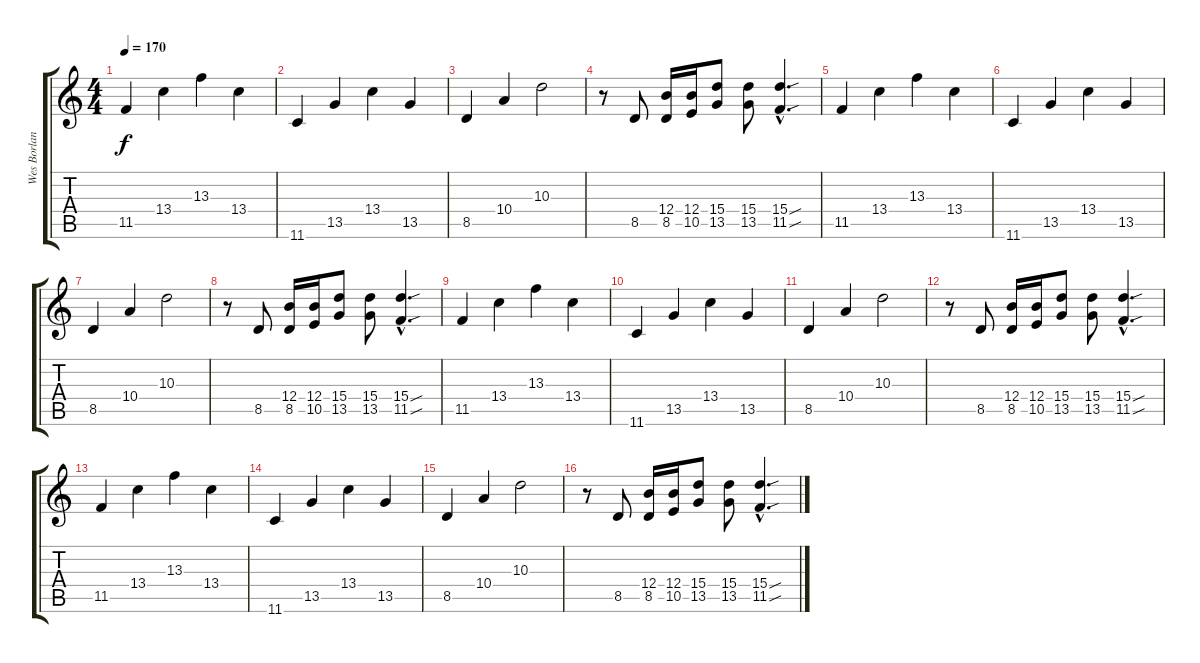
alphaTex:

\track ("Wes Borland" "Wes Borlan") {instrument electricguitarclean}
\staff {score tabs}
\tuning (Db4 Ab3 E3 B2 Gb2 Db2) {hide}
\ts (4 4)
\tempo 170
\clef g2
\ks c
11.5.4{dy f instrument electricguitarclean} 13.4.4 13.3.4 13.4.4 |
11.6.4 13.5.4 13.4.4 13.5.4 |
8.5.4 10.4.4 10.3.2 |
r.8 8.5.8 (12.4 8.5).16 (12.4 10.5).16 (15.4 13.5).8 (15.4 13.5).8 (15.4{sou hac} 11.5{sou hac}).4{d} |
11.5.4 13.4.4 13.3.4 13.4.4 |
11.6.4 13.5.4 13.4.4 13.5.4 |
8.5.4 10.4.4 10.3.2 |
r.8 8.5.8 (12.4 8.5).16 (12.4 10.5).16 (15.4 13.5).8 (15.4 13.5).8 (15.4{sou hac} 11.5{sou hac}).4{d} |
11.5.4 13.4.4 13.3.4 13.4.4 |
11.6.4 13.5.4 13.4.4 13.5.4 |
8.5.4 10.4.4 10.3.2 |
r.8 8.5.8 (12.4 8.5).16 (12.4 10.5).16 (15.4 13.5).8 (15.4 13.5).8 (15.4{sou hac} 11.5{sou hac}).4{d} |
11.5.4 13.4.4 13.3.4 13.4.4 |
11.6.4 13.5.4 13.4.4 13.5.4 |
8.5.4 10.4.4 10.3.2 |
r.8 8.5.8 (12.4 8.5).16 (12.4 10.5).16 (15.4 13.5).8 (15.4 13.5).8 (15.4{sou hac} 11.5{sou hac}).4{d}
